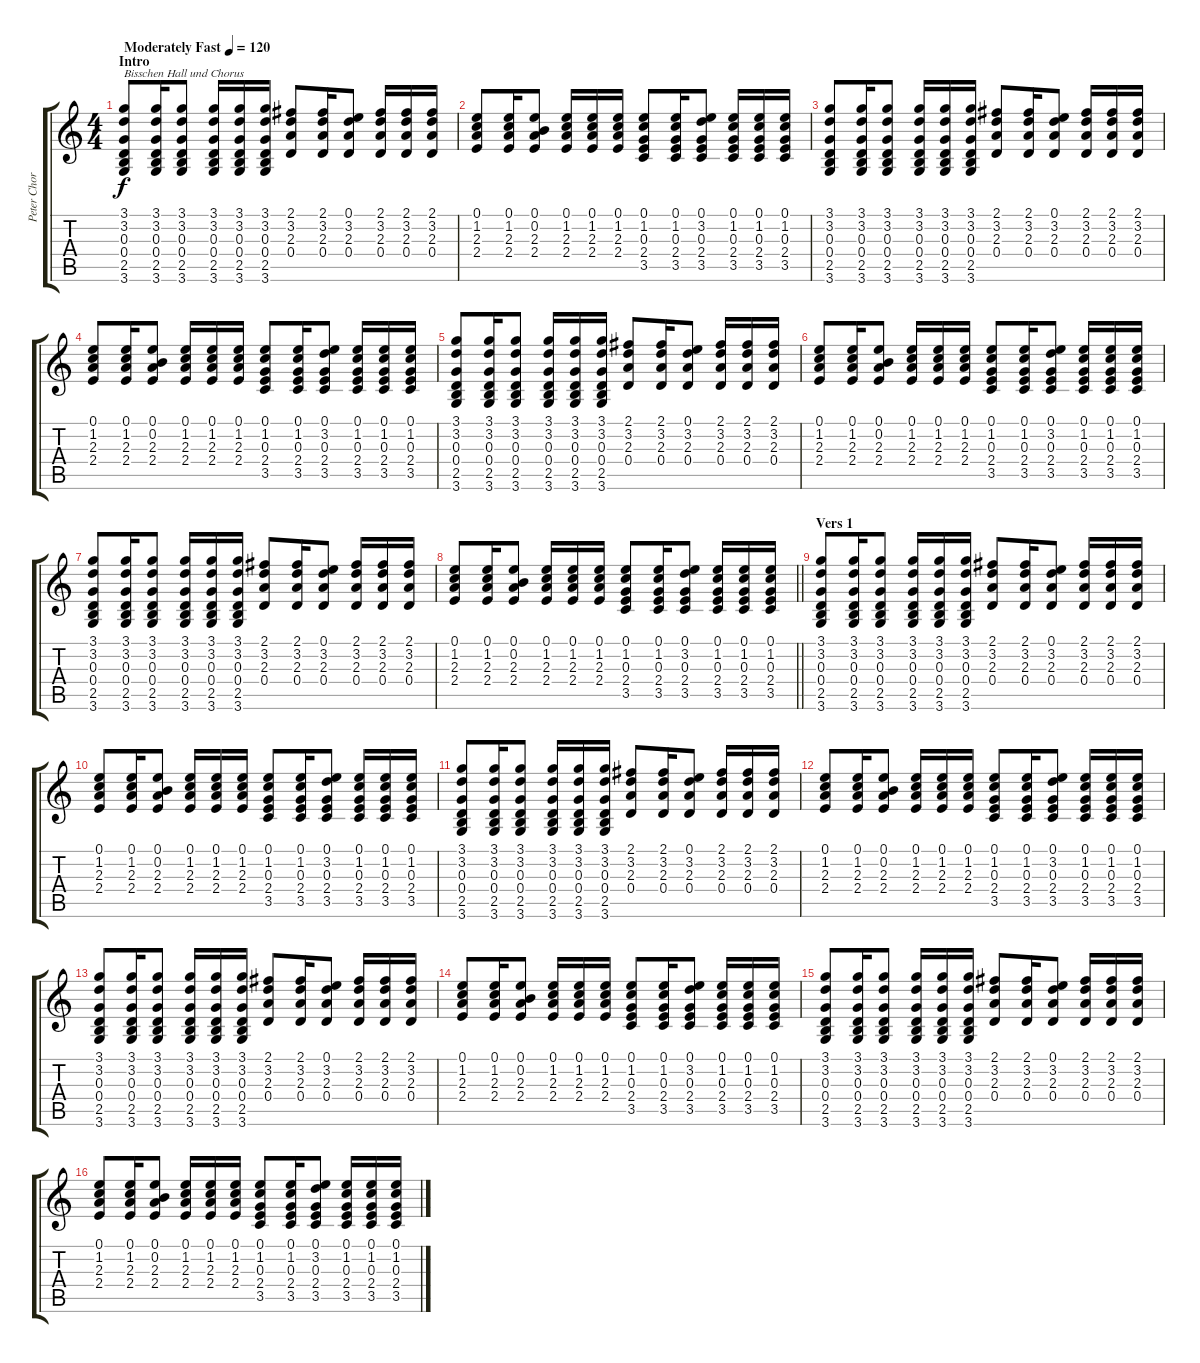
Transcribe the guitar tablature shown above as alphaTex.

\track ("Peter Chorus Effektguitar" "Peter Chor") {instrument electricguitarjazz}
\staff {score tabs}
\tuning (E4 B3 G3 D3 A2 E2) {hide}
\ts (4 4)
\section ("" "Intro")
\tempo (120 "Moderately Fast")
\clef g2
\ks c
(3.1 3.2 0.3 0.4 2.5 3.6).8{txt "Bisschen Hall und Chorus" dy f instrument electricguitarjazz} (3.1 3.2 0.3 0.4 2.5 3.6).16 (3.1 3.2 0.3 0.4 2.5 3.6).8 (3.1 3.2 0.3 0.4 2.5 3.6).16 (3.1 3.2 0.3 0.4 2.5 3.6).16 (3.1 3.2 0.3 0.4 2.5 3.6).16 (2.1 3.2 2.3 0.4).8 (2.1 3.2 2.3 0.4).16 (0.1 3.2 2.3 0.4).8 (2.1 3.2 2.3 0.4).16 (2.1 3.2 2.3 0.4).16 (2.1 3.2 2.3 0.4).16 |
(0.1 1.2 2.3 2.4).8 (0.1 1.2 2.3 2.4).16 (0.1 0.2 2.3 2.4).8 (0.1 1.2 2.3 2.4).16 (0.1 1.2 2.3 2.4).16 (0.1 1.2 2.3 2.4).16 (0.1 1.2 0.3 2.4 3.5).8 (0.1 1.2 0.3 2.4 3.5).16 (0.1 3.2 0.3 2.4 3.5).8 (0.1 1.2 0.3 2.4 3.5).16 (0.1 1.2 0.3 2.4 3.5).16 (0.1 1.2 0.3 2.4 3.5).16 |
(3.1 3.2 0.3 0.4 2.5 3.6).8 (3.1 3.2 0.3 0.4 2.5 3.6).16 (3.1 3.2 0.3 0.4 2.5 3.6).8 (3.1 3.2 0.3 0.4 2.5 3.6).16 (3.1 3.2 0.3 0.4 2.5 3.6).16 (3.1 3.2 0.3 0.4 2.5 3.6).16 (2.1 3.2 2.3 0.4).8 (2.1 3.2 2.3 0.4).16 (0.1 3.2 2.3 0.4).8 (2.1 3.2 2.3 0.4).16 (2.1 3.2 2.3 0.4).16 (2.1 3.2 2.3 0.4).16 |
(0.1 1.2 2.3 2.4).8 (0.1 1.2 2.3 2.4).16 (0.1 0.2 2.3 2.4).8 (0.1 1.2 2.3 2.4).16 (0.1 1.2 2.3 2.4).16 (0.1 1.2 2.3 2.4).16 (0.1 1.2 0.3 2.4 3.5).8 (0.1 1.2 0.3 2.4 3.5).16 (0.1 3.2 0.3 2.4 3.5).8 (0.1 1.2 0.3 2.4 3.5).16 (0.1 1.2 0.3 2.4 3.5).16 (0.1 1.2 0.3 2.4 3.5).16 |
(3.1 3.2 0.3 0.4 2.5 3.6).8 (3.1 3.2 0.3 0.4 2.5 3.6).16 (3.1 3.2 0.3 0.4 2.5 3.6).8 (3.1 3.2 0.3 0.4 2.5 3.6).16 (3.1 3.2 0.3 0.4 2.5 3.6).16 (3.1 3.2 0.3 0.4 2.5 3.6).16 (2.1 3.2 2.3 0.4).8 (2.1 3.2 2.3 0.4).16 (0.1 3.2 2.3 0.4).8 (2.1 3.2 2.3 0.4).16 (2.1 3.2 2.3 0.4).16 (2.1 3.2 2.3 0.4).16 |
(0.1 1.2 2.3 2.4).8 (0.1 1.2 2.3 2.4).16 (0.1 0.2 2.3 2.4).8 (0.1 1.2 2.3 2.4).16 (0.1 1.2 2.3 2.4).16 (0.1 1.2 2.3 2.4).16 (0.1 1.2 0.3 2.4 3.5).8 (0.1 1.2 0.3 2.4 3.5).16 (0.1 3.2 0.3 2.4 3.5).8 (0.1 1.2 0.3 2.4 3.5).16 (0.1 1.2 0.3 2.4 3.5).16 (0.1 1.2 0.3 2.4 3.5).16 |
(3.1 3.2 0.3 0.4 2.5 3.6).8 (3.1 3.2 0.3 0.4 2.5 3.6).16 (3.1 3.2 0.3 0.4 2.5 3.6).8 (3.1 3.2 0.3 0.4 2.5 3.6).16 (3.1 3.2 0.3 0.4 2.5 3.6).16 (3.1 3.2 0.3 0.4 2.5 3.6).16 (2.1 3.2 2.3 0.4).8 (2.1 3.2 2.3 0.4).16 (0.1 3.2 2.3 0.4).8 (2.1 3.2 2.3 0.4).16 (2.1 3.2 2.3 0.4).16 (2.1 3.2 2.3 0.4).16 |
\barLineRight lightlight
(0.1 1.2 2.3 2.4).8 (0.1 1.2 2.3 2.4).16 (0.1 0.2 2.3 2.4).8 (0.1 1.2 2.3 2.4).16 (0.1 1.2 2.3 2.4).16 (0.1 1.2 2.3 2.4).16 (0.1 1.2 0.3 2.4 3.5).8 (0.1 1.2 0.3 2.4 3.5).16 (0.1 3.2 0.3 2.4 3.5).8 (0.1 1.2 0.3 2.4 3.5).16 (0.1 1.2 0.3 2.4 3.5).16 (0.1 1.2 0.3 2.4 3.5).16 |
\section ("" "Vers 1")
(3.1 3.2 0.3 0.4 2.5 3.6).8 (3.1 3.2 0.3 0.4 2.5 3.6).16 (3.1 3.2 0.3 0.4 2.5 3.6).8 (3.1 3.2 0.3 0.4 2.5 3.6).16 (3.1 3.2 0.3 0.4 2.5 3.6).16 (3.1 3.2 0.3 0.4 2.5 3.6).16 (2.1 3.2 2.3 0.4).8 (2.1 3.2 2.3 0.4).16 (0.1 3.2 2.3 0.4).8 (2.1 3.2 2.3 0.4).16 (2.1 3.2 2.3 0.4).16 (2.1 3.2 2.3 0.4).16 |
(0.1 1.2 2.3 2.4).8 (0.1 1.2 2.3 2.4).16 (0.1 0.2 2.3 2.4).8 (0.1 1.2 2.3 2.4).16 (0.1 1.2 2.3 2.4).16 (0.1 1.2 2.3 2.4).16 (0.1 1.2 0.3 2.4 3.5).8 (0.1 1.2 0.3 2.4 3.5).16 (0.1 3.2 0.3 2.4 3.5).8 (0.1 1.2 0.3 2.4 3.5).16 (0.1 1.2 0.3 2.4 3.5).16 (0.1 1.2 0.3 2.4 3.5).16 |
(3.1 3.2 0.3 0.4 2.5 3.6).8 (3.1 3.2 0.3 0.4 2.5 3.6).16 (3.1 3.2 0.3 0.4 2.5 3.6).8 (3.1 3.2 0.3 0.4 2.5 3.6).16 (3.1 3.2 0.3 0.4 2.5 3.6).16 (3.1 3.2 0.3 0.4 2.5 3.6).16 (2.1 3.2 2.3 0.4).8 (2.1 3.2 2.3 0.4).16 (0.1 3.2 2.3 0.4).8 (2.1 3.2 2.3 0.4).16 (2.1 3.2 2.3 0.4).16 (2.1 3.2 2.3 0.4).16 |
(0.1 1.2 2.3 2.4).8 (0.1 1.2 2.3 2.4).16 (0.1 0.2 2.3 2.4).8 (0.1 1.2 2.3 2.4).16 (0.1 1.2 2.3 2.4).16 (0.1 1.2 2.3 2.4).16 (0.1 1.2 0.3 2.4 3.5).8 (0.1 1.2 0.3 2.4 3.5).16 (0.1 3.2 0.3 2.4 3.5).8 (0.1 1.2 0.3 2.4 3.5).16 (0.1 1.2 0.3 2.4 3.5).16 (0.1 1.2 0.3 2.4 3.5).16 |
(3.1 3.2 0.3 0.4 2.5 3.6).8 (3.1 3.2 0.3 0.4 2.5 3.6).16 (3.1 3.2 0.3 0.4 2.5 3.6).8 (3.1 3.2 0.3 0.4 2.5 3.6).16 (3.1 3.2 0.3 0.4 2.5 3.6).16 (3.1 3.2 0.3 0.4 2.5 3.6).16 (2.1 3.2 2.3 0.4).8 (2.1 3.2 2.3 0.4).16 (0.1 3.2 2.3 0.4).8 (2.1 3.2 2.3 0.4).16 (2.1 3.2 2.3 0.4).16 (2.1 3.2 2.3 0.4).16 |
(0.1 1.2 2.3 2.4).8 (0.1 1.2 2.3 2.4).16 (0.1 0.2 2.3 2.4).8 (0.1 1.2 2.3 2.4).16 (0.1 1.2 2.3 2.4).16 (0.1 1.2 2.3 2.4).16 (0.1 1.2 0.3 2.4 3.5).8 (0.1 1.2 0.3 2.4 3.5).16 (0.1 3.2 0.3 2.4 3.5).8 (0.1 1.2 0.3 2.4 3.5).16 (0.1 1.2 0.3 2.4 3.5).16 (0.1 1.2 0.3 2.4 3.5).16 |
(3.1 3.2 0.3 0.4 2.5 3.6).8 (3.1 3.2 0.3 0.4 2.5 3.6).16 (3.1 3.2 0.3 0.4 2.5 3.6).8 (3.1 3.2 0.3 0.4 2.5 3.6).16 (3.1 3.2 0.3 0.4 2.5 3.6).16 (3.1 3.2 0.3 0.4 2.5 3.6).16 (2.1 3.2 2.3 0.4).8 (2.1 3.2 2.3 0.4).16 (0.1 3.2 2.3 0.4).8 (2.1 3.2 2.3 0.4).16 (2.1 3.2 2.3 0.4).16 (2.1 3.2 2.3 0.4).16 |
(0.1 1.2 2.3 2.4).8 (0.1 1.2 2.3 2.4).16 (0.1 0.2 2.3 2.4).8 (0.1 1.2 2.3 2.4).16 (0.1 1.2 2.3 2.4).16 (0.1 1.2 2.3 2.4).16 (0.1 1.2 0.3 2.4 3.5).8 (0.1 1.2 0.3 2.4 3.5).16 (0.1 3.2 0.3 2.4 3.5).8 (0.1 1.2 0.3 2.4 3.5).16 (0.1 1.2 0.3 2.4 3.5).16 (0.1 1.2 0.3 2.4 3.5).16
